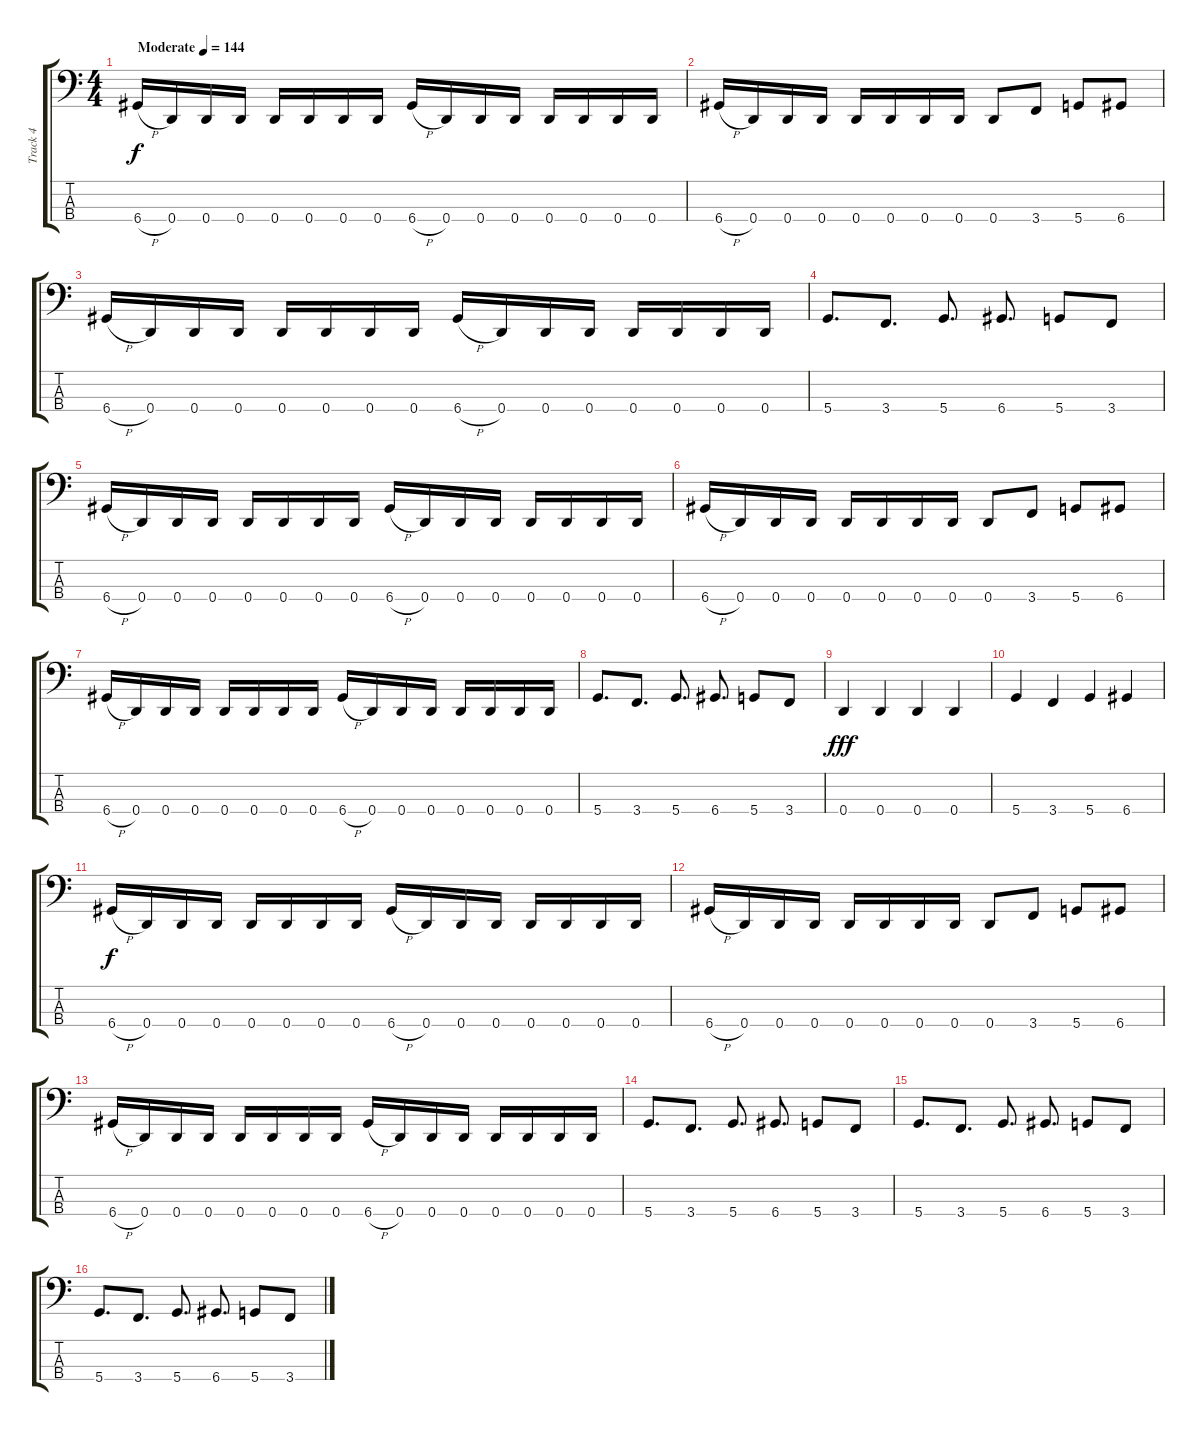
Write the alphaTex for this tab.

\track ("Track 4" "Track 4") {instrument electricbassfinger}
\staff {score tabs}
\tuning (F2 C2 G1 D1) {hide}
\ts (4 4)
\tempo (144 "Moderate")
\clef f4
\ks c
6.4{h}.16{dy f instrument electricbassfinger} 0.4.16 0.4.16 0.4.16 0.4.16 0.4.16 0.4.16 0.4.16 6.4{h}.16 0.4.16 0.4.16 0.4.16 0.4.16 0.4.16 0.4.16 0.4.16 |
6.4{h}.16 0.4.16 0.4.16 0.4.16 0.4.16 0.4.16 0.4.16 0.4.16 0.4.8 3.4.8 5.4.8 6.4.8 |
6.4{h}.16 0.4.16 0.4.16 0.4.16 0.4.16 0.4.16 0.4.16 0.4.16 6.4{h}.16 0.4.16 0.4.16 0.4.16 0.4.16 0.4.16 0.4.16 0.4.16 |
5.4.8{d} 3.4.8{d} 5.4.8{d} 6.4.8{d} 5.4.8 3.4.8 |
6.4{h}.16 0.4.16 0.4.16 0.4.16 0.4.16 0.4.16 0.4.16 0.4.16 6.4{h}.16 0.4.16 0.4.16 0.4.16 0.4.16 0.4.16 0.4.16 0.4.16 |
6.4{h}.16 0.4.16 0.4.16 0.4.16 0.4.16 0.4.16 0.4.16 0.4.16 0.4.8 3.4.8 5.4.8 6.4.8 |
6.4{h}.16 0.4.16 0.4.16 0.4.16 0.4.16 0.4.16 0.4.16 0.4.16 6.4{h}.16 0.4.16 0.4.16 0.4.16 0.4.16 0.4.16 0.4.16 0.4.16 |
5.4.8{d} 3.4.8{d} 5.4.8{d} 6.4.8{d} 5.4.8 3.4.8 |
0.4.4{dy fff} 0.4.4 0.4.4 0.4.4 |
5.4.4 3.4.4 5.4.4 6.4.4 |
6.4{h}.16{dy f} 0.4.16 0.4.16 0.4.16 0.4.16 0.4.16 0.4.16 0.4.16 6.4{h}.16 0.4.16 0.4.16 0.4.16 0.4.16 0.4.16 0.4.16 0.4.16 |
6.4{h}.16 0.4.16 0.4.16 0.4.16 0.4.16 0.4.16 0.4.16 0.4.16 0.4.8 3.4.8 5.4.8 6.4.8 |
6.4{h}.16 0.4.16 0.4.16 0.4.16 0.4.16 0.4.16 0.4.16 0.4.16 6.4{h}.16 0.4.16 0.4.16 0.4.16 0.4.16 0.4.16 0.4.16 0.4.16 |
5.4.8{d} 3.4.8{d} 5.4.8{d} 6.4.8{d} 5.4.8 3.4.8 |
5.4.8{d} 3.4.8{d} 5.4.8{d} 6.4.8{d} 5.4.8 3.4.8 |
5.4.8{d} 3.4.8{d} 5.4.8{d} 6.4.8{d} 5.4.8 3.4.8
